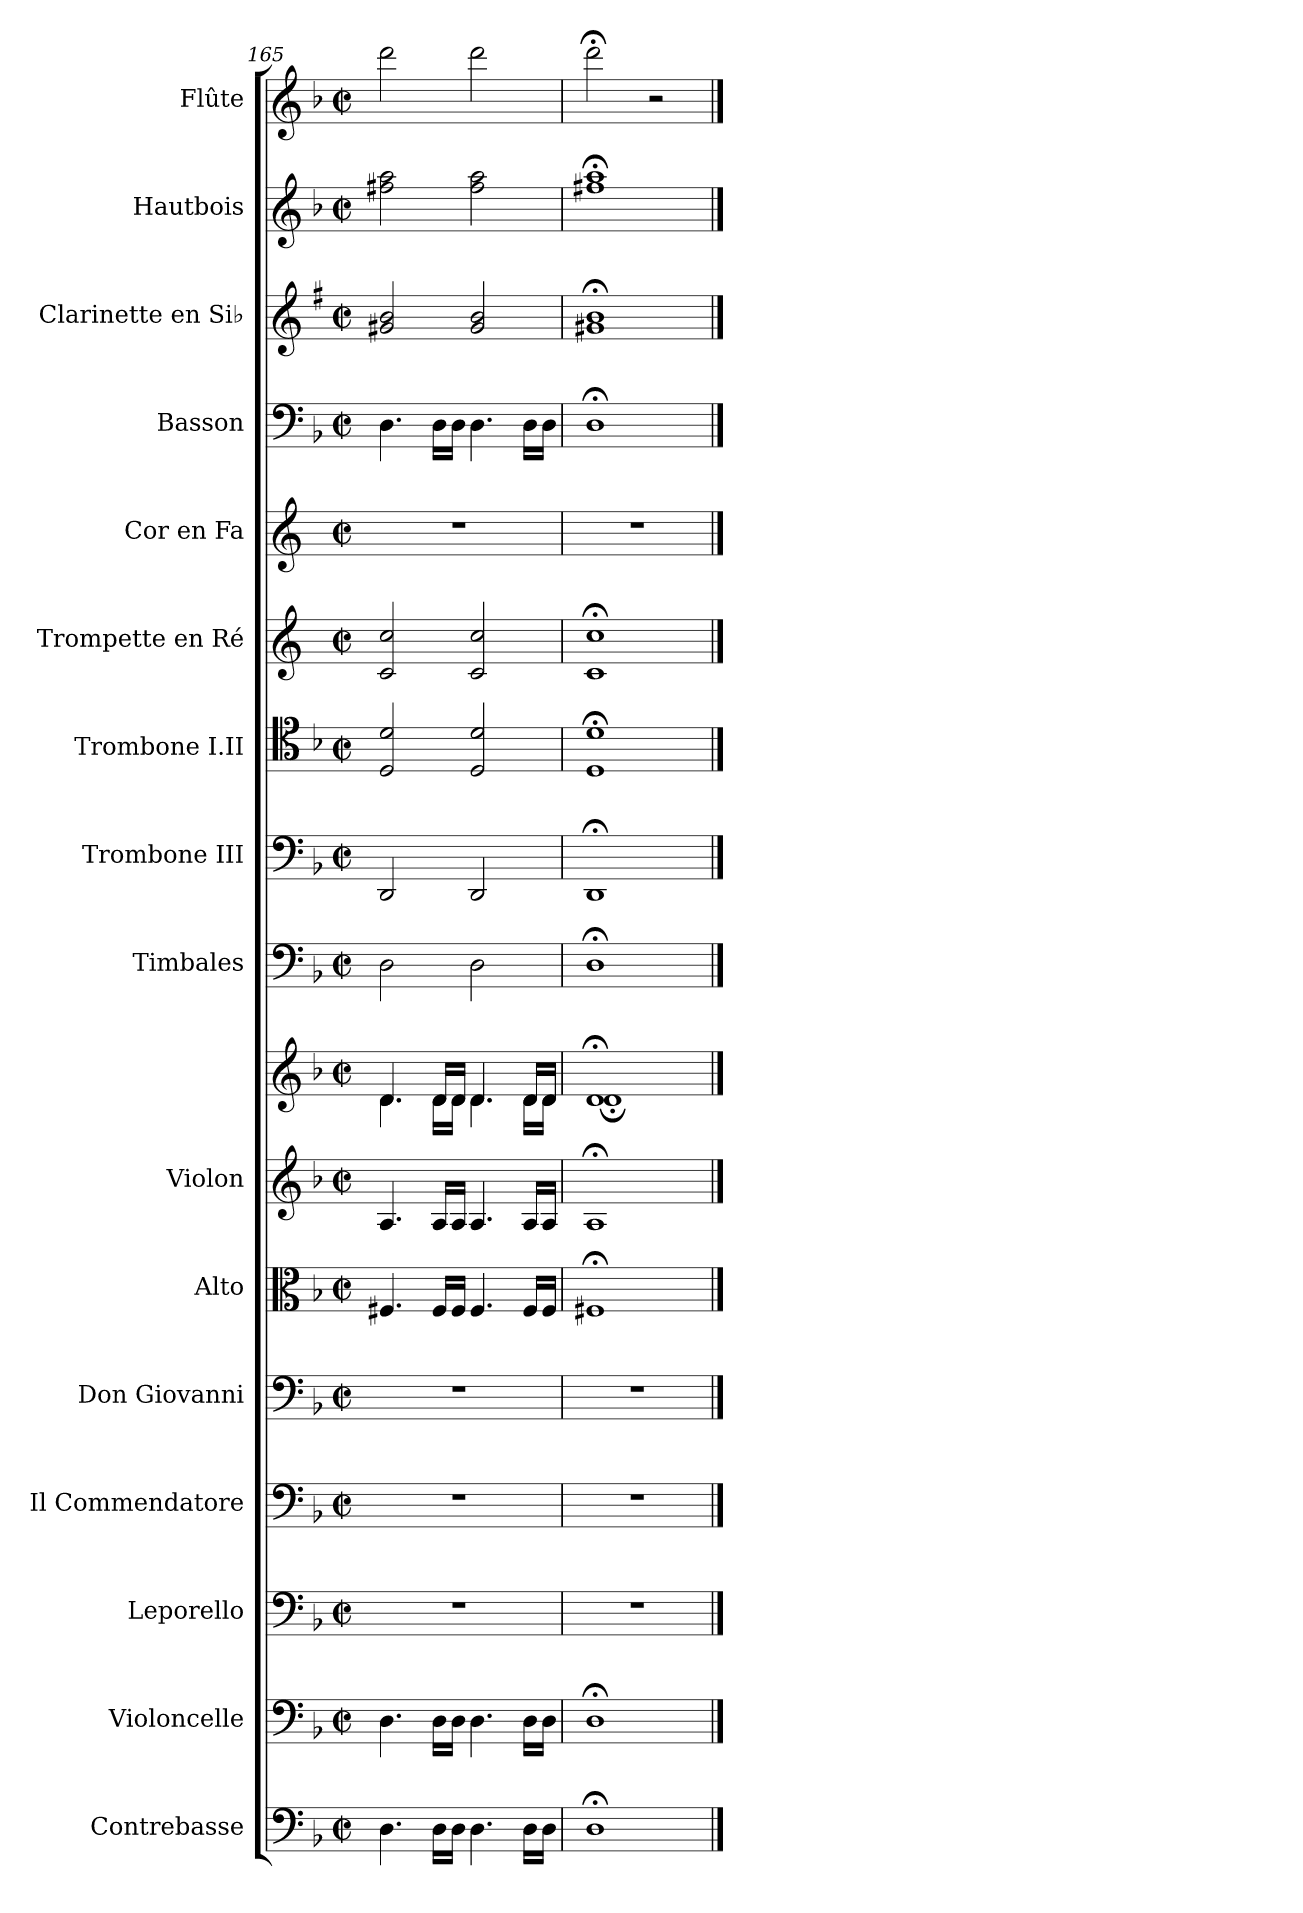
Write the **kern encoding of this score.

**kern	**kern	**kern	**kern	**kern	**kern	**kern	**kern	**kern	**kern	**kern	**kern	**kern	**kern	**kern	**kern	**kern
*part16	*part15	*part14	*part13	*part12	*part11	*part10	*part10	*part9	*part8	*part7	*part6	*part5	*part4	*part3	*part2	*part1
*staff17	*staff16	*staff15	*staff14	*staff13	*staff12	*staff11	*staff10	*staff9	*staff8	*staff7	*staff6	*staff5	*staff4	*staff3	*staff2	*staff1
*I"Contrebasse	*I"Violoncelle	*I"Leporello	*I"Il Commendatore	*I"Don Giovanni	*I"Alto	*I"Violon	*	*I"Timbales	*I"Trombone III	*I"Trombone I.II	*I"Trompette en Ré	*I"Cor en Fa	*I"Basson	*I"Clarinette en Si♭	*I"Hautbois	*I"Flûte
*I'Cb.	*I'Vlc	*	*	*	*I'Alt.	*I'Vln.	*	*I'Timb.	*I'Tbn.	*I'Tbn.	*I'Tromp. Ré	*I'Cor Fa	*I'Bsn.	*I'Clar. Si♭	*I'Htbs.	*I'Fl.
*clefF4	*clefF4	*clefF4	*clefF4	*clefF4	*clefC3	*clefG2	*clefG2	*clefF4	*clefF4	*clefC4	*clefG2	*clefG2	*clefF4	*clefG2	*clefG2	*clefG2
*ITrd7c12	*	*	*	*	*	*	*	*	*	*	*ITrd-1c-2	*ITrd4c7	*	*ITrd1c2	*	*
*k[b-]	*k[b-]	*k[b-]	*k[b-]	*k[b-]	*k[b-]	*k[b-]	*k[b-]	*k[b-]	*k[b-]	*k[b-]	*k[f#c#]	*k[b-]	*k[b-]	*k[b-]	*k[b-]	*k[b-]
*M2/2	*M2/2	*M2/2	*M2/2	*M2/2	*M2/2	*M2/2	*M2/2	*M2/2	*M2/2	*M2/2	*M2/2	*M2/2	*M2/2	*M2/2	*M2/2	*M2/2
*met(c|)	*met(c|)	*met(c|)	*met(c|)	*met(c|)	*met(c|)	*met(c|)	*met(c|)	*met(c|)	*met(c|)	*met(c|)	*met(c|)	*met(c|)	*met(c|)	*met(c|)	*met(c|)	*met(c|)
=165	=165	=165	=165	=165	=165	=165	=165	=165	=165	=165	=165	=165	=165	=165	=165	=165
*	*	*	*	*	*	*	*^	*	*	*	*	*	*	*	*	*
4.DD\	4.D\	1r	1r	1r	4.F#X/	4.A/	4.d/	4.d\	2D\	2DD/	2D/ 2d/	2d/ 2dd/	1r	4.D\	2f#X/ 2a/	2ff#X\ 2aa\	2ddd\
16DD\LL	16D\LL	.	.	.	16F#/LL	16A/LL	16d/LL	16d\LL	.	.	.	.	.	16D\LL	.	.	.
16DD\JJ	16D\JJ	.	.	.	16F#/JJ	16A/JJ	16d/JJ	16d\JJ	.	.	.	.	.	16D\JJ	.	.	.
4.DD\	4.D\	.	.	.	4.F#/	4.A/	4.d/	4.d\	2D\	2DD/	2D/ 2d/	2d/ 2dd/	.	4.D\	2f#/ 2a/	2ff#\ 2aa\	2ddd\
16DD\LL	16D\LL	.	.	.	16F#/LL	16A/LL	16d/LL	16d\LL	.	.	.	.	.	16D\LL	.	.	.
16DD\JJ	16D\JJ	.	.	.	16F#/JJ	16A/JJ	16d/JJ	16d\JJ	.	.	.	.	.	16D\JJ	.	.	.
=166	=166	=166	=166	=166	=166	=166	=166	=166	=166	=166	=166	=166	=166	=166	=166	=166	=166
1DD;<	1D;<	1r	1r	1r	1F#X;<	1A;<	1d;<	1d;	1D;<	1DD;<	1D;< 1d;<	1d;< 1dd;<	1r	1D;<	1f#X;< 1a;<	1ff#X;< 1aa;<	2ddd;<\
.	.	.	.	.	.	.	.	.	.	.	.	.	.	.	.	.	2r
*	*	*	*	*	*	*	*v	*v	*	*	*	*	*	*	*	*	*
==	==	==	==	==	==	==	==	==	==	==	==	==	==	==	==	==
*-	*-	*-	*-	*-	*-	*-	*-	*-	*-	*-	*-	*-	*-	*-	*-	*-
